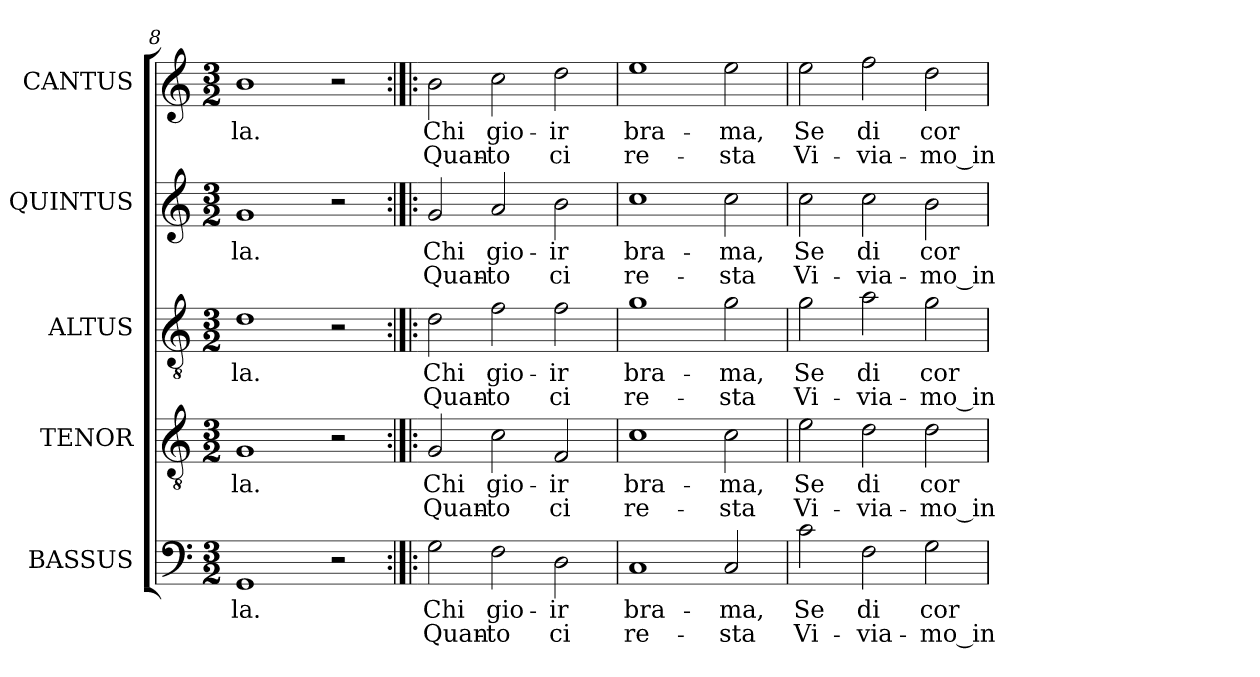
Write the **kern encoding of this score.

**kern	**text	**text	**kern	**text	**text	**kern	**text	**text	**kern	**text	**text	**kern	**text	**text
*part5	*part5	*part5	*part4	*part4	*part4	*part3	*part3	*part3	*part2	*part2	*part2	*part1	*part1	*part1
*staff5	*staff5	*staff5	*staff4	*staff4	*staff4	*staff3	*staff3	*staff3	*staff2	*staff2	*staff2	*staff1	*staff1	*staff1
*I"BASSUS	*	*	*I"TENOR	*	*	*I"ALTUS	*	*	*I"QUINTUS	*	*	*I"CANTUS	*	*
*I'B	*	*	*	*	*	*I'T	*	*	*	*	*	*I'S	*	*
*clefF4	*	*	*clefGv2	*	*	*clefGv2	*	*	*clefG2	*	*	*clefG2	*	*
*	*	*	*ITrd7c12	*	*	*ITrd7c12	*	*	*	*	*	*	*	*
*k[]	*	*	*k[]	*	*	*k[]	*	*	*k[]	*	*	*k[]	*	*
*C:	*	*	*C:	*	*	*C:	*	*	*C:	*	*	*C:	*	*
*M3/2	*	*	*M3/2	*	*	*M3/2	*	*	*M3/2	*	*	*M3/2	*	*
=8	=8	=8	=8	=8	=8	=8	=8	=8	=8	=8	=8	=8	=8	=8
!	!LO:LY:b:color=#000000	!	!	!	!	!	!	!	!	!	!	!	!	!
!	!	!	!	!LO:LY:b:color=#000000	!	!	!	!	!	!	!	!	!	!
!	!	!	!	!	!	!	!LO:LY:b:color=#000000	!	!	!	!	!	!	!
!	!	!	!	!	!	!	!	!	!	!LO:LY:b:color=#000000	!	!	!	!
!	!	!	!	!	!	!	!	!	!	!	!	!	!LO:LY:b:color=#000000	!
1GGi	la.	.	1GGi	la.	.	1Di	la.	.	1gi	la.	.	1bi	la.	.
2r	.	.	2r	.	.	2r	.	.	2r	.	.	2r	.	.
!!LO:PB:g=z
=9:|!|:	=9:|!|:	=9:|!|:	=9:|!|:	=9:|!|:	=9:|!|:	=9:|!|:	=9:|!|:	=9:|!|:	=9:|!|:	=9:|!|:	=9:|!|:	=9:|!|:	=9:|!|:	=9:|!|:
!	!LO:LY:b:color=#000000	!LO:LY:b:color=#000000	!	!	!	!	!	!	!	!	!	!	!	!
!	!	!	!	!LO:LY:b:color=#000000	!LO:LY:b:color=#000000	!	!	!	!	!	!	!	!	!
!	!	!	!	!	!	!	!LO:LY:b:color=#000000	!LO:LY:b:color=#000000	!	!	!	!	!	!
!	!	!	!	!	!	!	!	!	!	!LO:LY:b:color=#000000	!LO:LY:b:color=#000000	!	!	!
!	!	!	!	!	!	!	!	!	!	!	!	!	!LO:LY:b:color=#000000	!LO:LY:b:color=#000000
2Gi\	Chi	Quan-	2GGi/	Chi	Quan-	2Di\	Chi	Quan-	2gi/	Chi	Quan-	2bi\	Chi	Quan-
!	!LO:LY:b:color=#000000	!LO:LY:b:color=#000000	!	!	!	!	!	!	!	!	!	!	!	!
!	!	!	!	!LO:LY:b:color=#000000	!LO:LY:b:color=#000000	!	!	!	!	!	!	!	!	!
!	!	!	!	!	!	!	!LO:LY:b:color=#000000	!LO:LY:b:color=#000000	!	!	!	!	!	!
!	!	!	!	!	!	!	!	!	!	!LO:LY:b:color=#000000	!LO:LY:b:color=#000000	!	!	!
!	!	!	!	!	!	!	!	!	!	!	!	!	!LO:LY:b:color=#000000	!LO:LY:b:color=#000000
2Fi\	gio-	-to	2Ci\	gio-	-to	2Fi\	gio-	-to	2ai/	gio-	-to	2cci\	gio-	-to
!	!LO:LY:b:color=#000000	!LO:LY:b:color=#000000	!	!	!	!	!	!	!	!	!	!	!	!
!	!	!	!	!LO:LY:b:color=#000000	!LO:LY:b:color=#000000	!	!	!	!	!	!	!	!	!
!	!	!	!	!	!	!	!LO:LY:b:color=#000000	!LO:LY:b:color=#000000	!	!	!	!	!	!
!	!	!	!	!	!	!	!	!	!	!LO:LY:b:color=#000000	!LO:LY:b:color=#000000	!	!	!
!	!	!	!	!	!	!	!	!	!	!	!	!	!LO:LY:b:color=#000000	!LO:LY:b:color=#000000
2Di\	-ir	ci	2FFi/	-ir	ci	2Fi\	-ir	ci	2bi\	-ir	ci	2ddi\	-ir	ci
=10	=10	=10	=10	=10	=10	=10	=10	=10	=10	=10	=10	=10	=10	=10
!	!LO:LY:b:color=#000000	!LO:LY:b:color=#000000	!	!	!	!	!	!	!	!	!	!	!	!
!	!	!	!	!LO:LY:b:color=#000000	!LO:LY:b:color=#000000	!	!	!	!	!	!	!	!	!
!	!	!	!	!	!	!	!LO:LY:b:color=#000000	!LO:LY:b:color=#000000	!	!	!	!	!	!
!	!	!	!	!	!	!	!	!	!	!LO:LY:b:color=#000000	!LO:LY:b:color=#000000	!	!	!
!	!	!	!	!	!	!	!	!	!	!	!	!	!LO:LY:b:color=#000000	!LO:LY:b:color=#000000
1Ci	bra-	re-	1Ci	bra-	re-	1Gi	bra-	re-	1cci	bra-	re-	1eei	bra-	re-
!	!LO:LY:b:color=#000000	!LO:LY:b:color=#000000	!	!	!	!	!	!	!	!	!	!	!	!
!	!	!	!	!LO:LY:b:color=#000000	!LO:LY:b:color=#000000	!	!	!	!	!	!	!	!	!
!	!	!	!	!	!	!	!LO:LY:b:color=#000000	!LO:LY:b:color=#000000	!	!	!	!	!	!
!	!	!	!	!	!	!	!	!	!	!LO:LY:b:color=#000000	!LO:LY:b:color=#000000	!	!	!
!	!	!	!	!	!	!	!	!	!	!	!	!	!LO:LY:b:color=#000000	!LO:LY:b:color=#000000
2Ci/	-ma,	-sta	2Ci\	-ma,	-sta	2Gi\	-ma,	-sta	2cci\	-ma,	-sta	2eei\	-ma,	-sta
=11	=11	=11	=11	=11	=11	=11	=11	=11	=11	=11	=11	=11	=11	=11
!	!LO:LY:b:color=#000000	!LO:LY:b:color=#000000	!	!	!	!	!	!	!	!	!	!	!	!
!	!	!	!	!LO:LY:b:color=#000000	!LO:LY:b:color=#000000	!	!	!	!	!	!	!	!	!
!	!	!	!	!	!	!	!LO:LY:b:color=#000000	!LO:LY:b:color=#000000	!	!	!	!	!	!
!	!	!	!	!	!	!	!	!	!	!LO:LY:b:color=#000000	!LO:LY:b:color=#000000	!	!	!
!	!	!	!	!	!	!	!	!	!	!	!	!	!LO:LY:b:color=#000000	!LO:LY:b:color=#000000
2ci\	Se	Vi-	2Ei\	Se	Vi-	2Gi\	Se	Vi-	2cci\	Se	Vi-	2eei\	Se	Vi-
!	!LO:LY:b:color=#000000	!LO:LY:b:color=#000000	!	!	!	!	!	!	!	!	!	!	!	!
!	!	!	!	!LO:LY:b:color=#000000	!LO:LY:b:color=#000000	!	!	!	!	!	!	!	!	!
!	!	!	!	!	!	!	!LO:LY:b:color=#000000	!LO:LY:b:color=#000000	!	!	!	!	!	!
!	!	!	!	!	!	!	!	!	!	!LO:LY:b:color=#000000	!LO:LY:b:color=#000000	!	!	!
!	!	!	!	!	!	!	!	!	!	!	!	!	!LO:LY:b:color=#000000	!LO:LY:b:color=#000000
2Fi\	di	-via-	2Di\	di	-via-	2Ai\	di	-via-	2cci\	di	-via-	2ffi\	di	-via-
!	!LO:LY:b:color=#000000	!LO:LY:b:color=#000000	!	!	!	!	!	!	!	!	!	!	!	!
!	!	!	!	!LO:LY:b:color=#000000	!LO:LY:b:color=#000000	!	!	!	!	!	!	!	!	!
!	!	!	!	!	!	!	!LO:LY:b:color=#000000	!LO:LY:b:color=#000000	!	!	!	!	!	!
!	!	!	!	!	!	!	!	!	!	!LO:LY:b:color=#000000	!LO:LY:b:color=#000000	!	!	!
!	!	!	!	!	!	!	!	!	!	!	!	!	!LO:LY:b:color=#000000	!LO:LY:b:color=#000000
2Gi\	cor	-mo_in	2Di\	cor	-mo_in	2Gi\	cor	-mo_in	2bi\	cor	-mo_in	2ddi\	cor	-mo_in
=	=	=	=	=	=	=	=	=	=	=	=	=	=	=
*-	*-	*-	*-	*-	*-	*-	*-	*-	*-	*-	*-	*-	*-	*-
